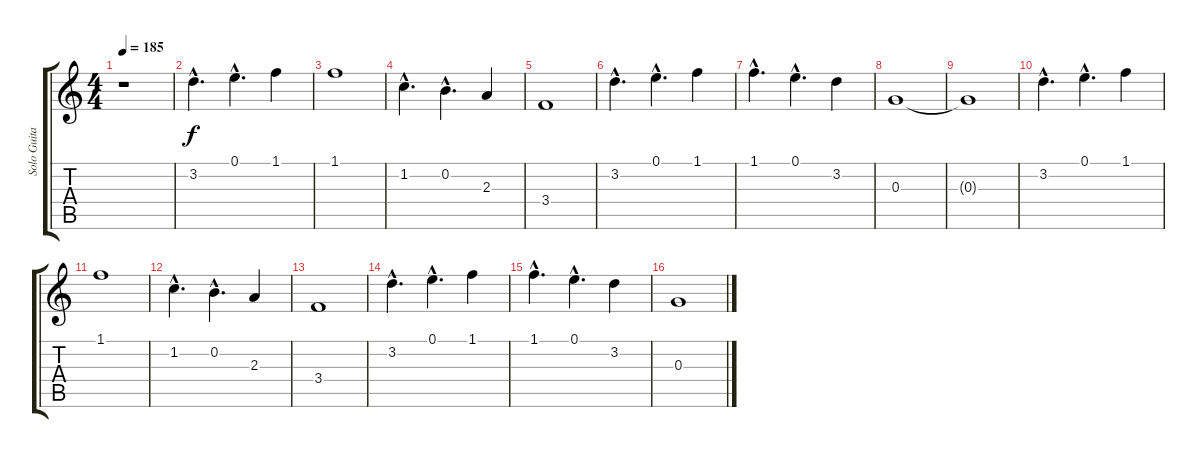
\track ("Solo Guitar" "Solo Guita") {instrument distortionguitar}
\staff {score tabs}
\tuning (E4 B3 G3 D3 A2 E2) {hide}
\ts (4 4)
\tempo 185
\clef g2
\ks c
r.1{dy f} |
3.2{hac}.4{d} 0.1{hac}.4{d} 1.1.4 |
1.1.1 |
1.2{hac}.4{d} 0.2{hac}.4{d} 2.3.4 |
3.4.1 |
3.2{hac}.4{d} 0.1{hac}.4{d} 1.1.4 |
1.1{hac}.4{d} 0.1{hac}.4{d} 3.2.4 |
0.3.1 |
0.3{t}.1 |
3.2{hac}.4{d} 0.1{hac}.4{d} 1.1.4 |
1.1.1 |
1.2{hac}.4{d} 0.2{hac}.4{d} 2.3.4 |
3.4.1 |
3.2{hac}.4{d} 0.1{hac}.4{d} 1.1.4 |
1.1{hac}.4{d} 0.1{hac}.4{d} 3.2.4 |
0.3.1
